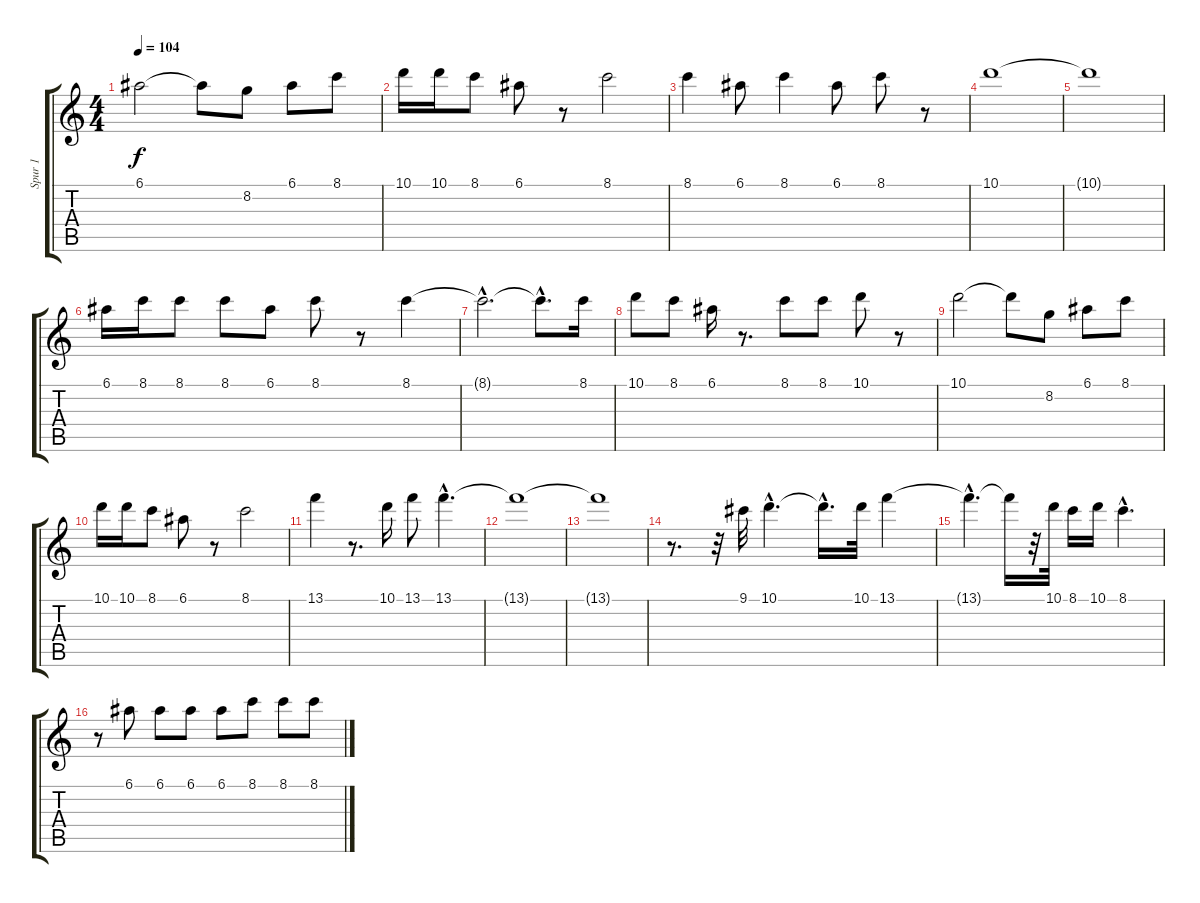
\track ("Spur 1" "Spur 1") {instrument acousticguitarsteel}
\staff {score tabs}
\tuning (E4 B3 G3 D3 A2 E2) {hide}
\ts (4 4)
\tempo 104
\clef g2
\ks c
6.1.2{dy f} 6.1{t}.8 8.2.8 6.1.8 8.1.8 |
10.1.16 10.1.16 8.1.8 6.1.8 r.8 8.1.2 |
8.1.4 6.1.8 8.1.4 6.1.8 8.1.8 r.8 |
10.1.1 |
10.1{t}.1 |
6.1.16 8.1.16 8.1.8 8.1.8 6.1.8 8.1.8 r.8 8.1.4 |
8.1{hac t}.2{d} 8.1{hac t}.8{d} 8.1.16 |
10.1.8 8.1.8 6.1.16 r.8{d} 8.1.8 8.1.8 10.1.8 r.8 |
10.1.2 10.1{t}.8 8.2.8 6.1.8 8.1.8 |
10.1.16 10.1.16 8.1.8 6.1.8 r.8 8.1.2 |
13.1.4 r.8{d} 10.1.16 13.1.8 13.1{hac}.4{d} |
13.1{t}.1 |
13.1{t}.1 |
r.8{d} r.32 9.1.32 10.1{hac}.4{d} 10.1{hac t}.16{d} 10.1.32 13.1.4 |
13.1{hac t}.4{d} 13.1{t}.16 r.32 10.1.32 8.1.16 10.1.16 8.1{hac}.4{d} |
r.8 6.1.8 6.1.8 6.1.8 6.1.8 8.1.8 8.1.8 8.1.8
